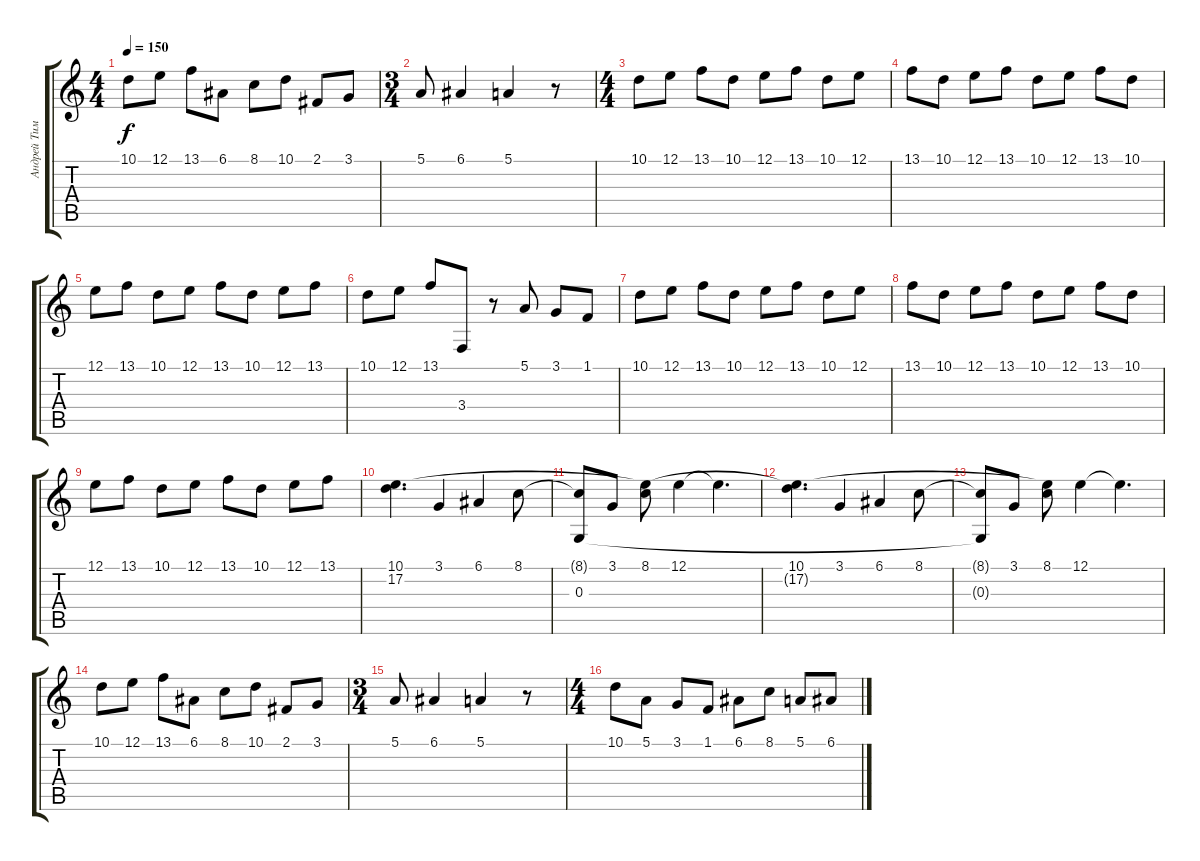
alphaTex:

\track ("Андрей Тимонин" "Андрей Тим") {instrument electricgrandpiano}
\staff {score tabs}
\tuning (E4 B3 G3 D3 A2 E2) {hide}
\ts (4 4)
\tempo 150
\clef g2
\ks c
10.1.8{dy f} 12.1.8 13.1.8 6.1.8 8.1.8 10.1.8 2.1.8 3.1.8 |
\ts (3 4)
5.1.8 6.1.4 5.1.4 r.8 |
\ts (4 4)
10.1.8 12.1.8 13.1.8 10.1.8 12.1.8 13.1.8 10.1.8 12.1.8 |
13.1.8 10.1.8 12.1.8 13.1.8 10.1.8 12.1.8 13.1.8 10.1.8 |
12.1.8 13.1.8 10.1.8 12.1.8 13.1.8 10.1.8 12.1.8 13.1.8 |
10.1.8 12.1.8 13.1.8 3.4.8 r.8 5.1.8 3.1.8 1.1.8 |
10.1.8 12.1.8 13.1.8 10.1.8 12.1.8 13.1.8 10.1.8 12.1.8 |
13.1.8 10.1.8 12.1.8 13.1.8 10.1.8 12.1.8 13.1.8 10.1.8 |
12.1.8 13.1.8 10.1.8 12.1.8 13.1.8 10.1.8 12.1.8 13.1.8 |
(10.1 17.2).4{d} 3.1.4 6.1.4 8.1.8 |
(8.1{t} 0.3).8 3.1.8 (8.1 17.2{t}).8 12.1.4 12.1{t}.4{d} |
(10.1 17.2{t}).4{d} 3.1.4 6.1.4 8.1.8 |
(8.1{t} 0.3{t}).8 3.1.8 (8.1 17.2{t}).8 12.1.4 12.1{t}.4{d} |
10.1.8 12.1.8 13.1.8 6.1.8 8.1.8 10.1.8 2.1.8 3.1.8 |
\ts (3 4)
5.1.8 6.1.4 5.1.4 r.8 |
\ts (4 4)
10.1.8{volume 6 instrument honkytonkpiano} 5.1.8 3.1.8 1.1.8 6.1.8 8.1.8 5.1.8 6.1.8
